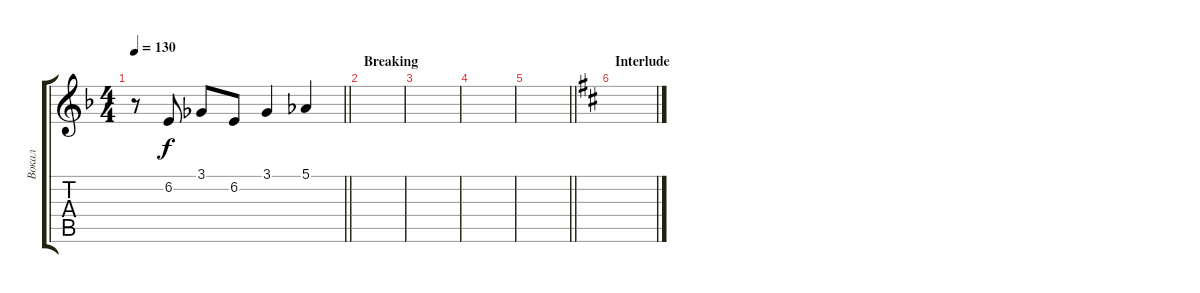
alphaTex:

\track ("Вокал" "Вокал") {instrument trumpet}
\staff {score tabs}
\tuning (Eb4 Bb3 Gb3 Db3 Ab2 Eb2) {hide}
\ts (4 4)
\tempo 130
\clef g2
\barLineRight lightlight
\ks dminor
r.8{dy f} 6.2.8 3.1.8 6.2.8 3.1.4 5.1.4 |
\section ("" "Breaking")
|
|
|
\barLineRight lightlight
|
\section ("" "Interlude")
\ks bminor
